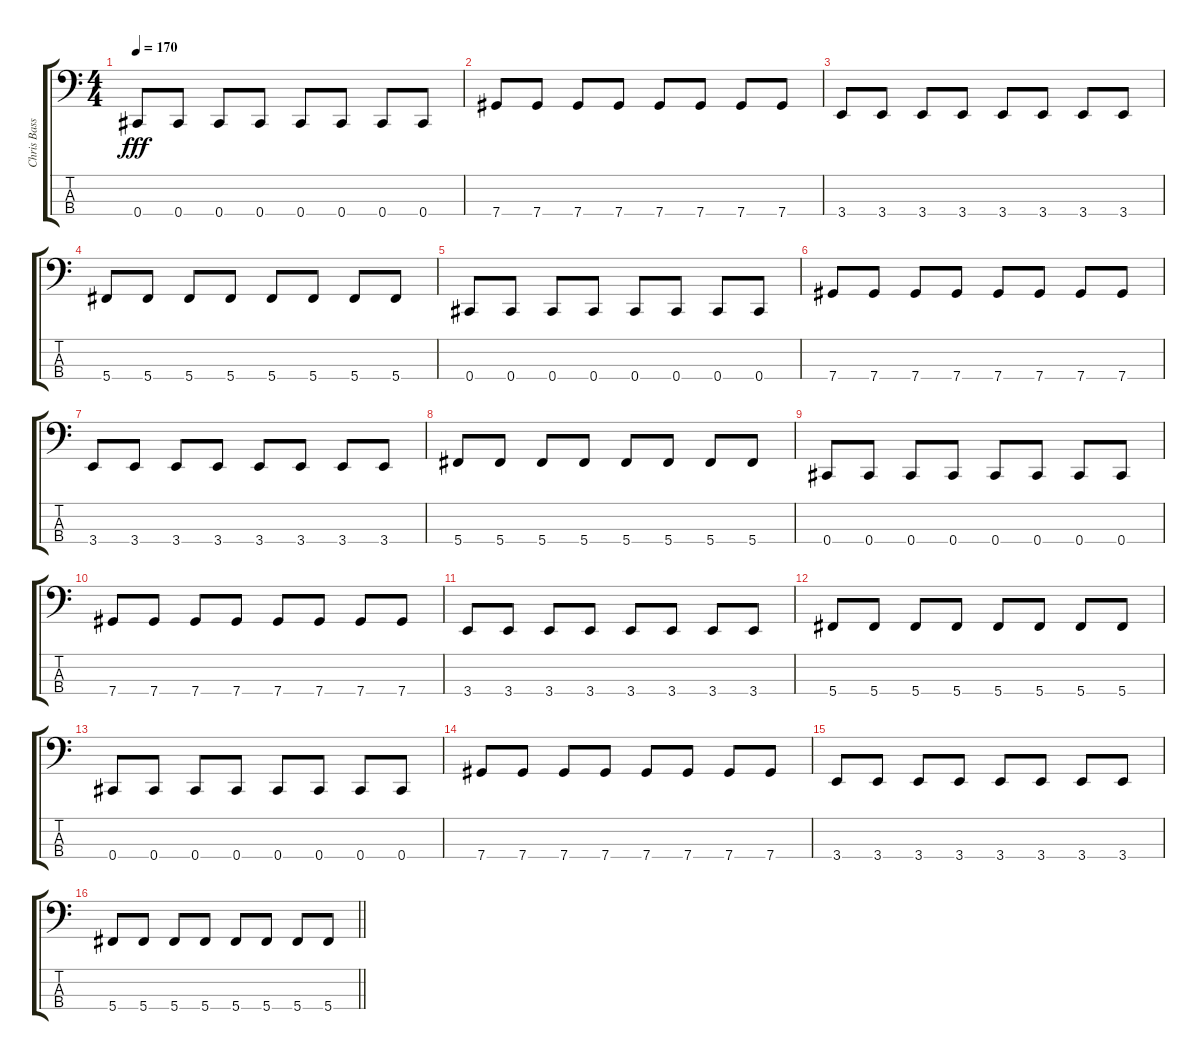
\track ("Chris Bass" "Chris Bass") {instrument electricbassfinger}
\staff {score tabs}
\tuning (Gb2 Db2 Ab1 Db1) {hide}
\ts (4 4)
\tempo 170
\clef f4
\ks c
0.4.8{dy fff} 0.4.8 0.4.8 0.4.8 0.4.8 0.4.8 0.4.8 0.4.8 |
7.4.8 7.4.8 7.4.8 7.4.8 7.4.8 7.4.8 7.4.8 7.4.8 |
3.4.8 3.4.8 3.4.8 3.4.8 3.4.8 3.4.8 3.4.8 3.4.8 |
5.4.8 5.4.8 5.4.8 5.4.8 5.4.8 5.4.8 5.4.8 5.4.8 |
0.4.8 0.4.8 0.4.8 0.4.8 0.4.8 0.4.8 0.4.8 0.4.8 |
7.4.8 7.4.8 7.4.8 7.4.8 7.4.8 7.4.8 7.4.8 7.4.8 |
3.4.8 3.4.8 3.4.8 3.4.8 3.4.8 3.4.8 3.4.8 3.4.8 |
5.4.8 5.4.8 5.4.8 5.4.8 5.4.8 5.4.8 5.4.8 5.4.8 |
0.4.8 0.4.8 0.4.8 0.4.8 0.4.8 0.4.8 0.4.8 0.4.8 |
7.4.8 7.4.8 7.4.8 7.4.8 7.4.8 7.4.8 7.4.8 7.4.8 |
3.4.8 3.4.8 3.4.8 3.4.8 3.4.8 3.4.8 3.4.8 3.4.8 |
5.4.8 5.4.8 5.4.8 5.4.8 5.4.8 5.4.8 5.4.8 5.4.8 |
0.4.8 0.4.8 0.4.8 0.4.8 0.4.8 0.4.8 0.4.8 0.4.8 |
7.4.8 7.4.8 7.4.8 7.4.8 7.4.8 7.4.8 7.4.8 7.4.8 |
3.4.8 3.4.8 3.4.8 3.4.8 3.4.8 3.4.8 3.4.8 3.4.8 |
\barLineRight lightlight
5.4.8 5.4.8 5.4.8 5.4.8 5.4.8 5.4.8 5.4.8 5.4.8
